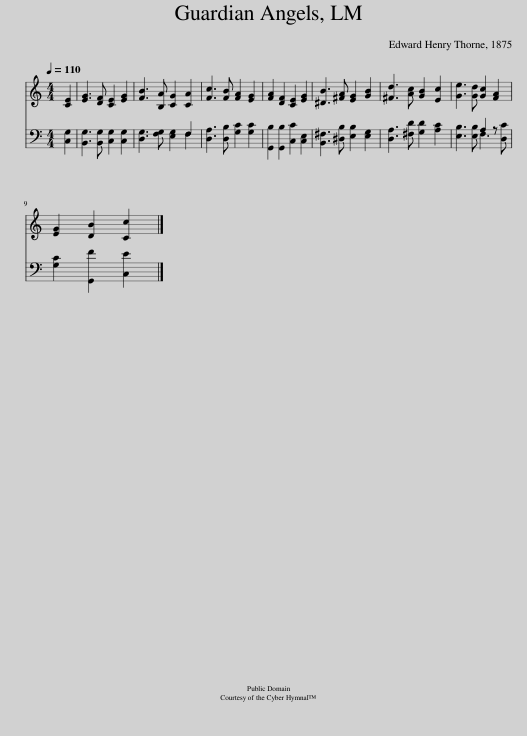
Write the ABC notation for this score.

X:1
%%score 1 ( 2 3 )
L:1/8
Q:1/4=110
M:4/4
I:linebreak $
K:C
V:1 treble
V:2 bass
V:3 bass
V:1
 [CE]2 | [EG]3 [DF] [CE]2 [EG]2 | [FB]3 [B,A] [CG]2 [CA]2 | [Fc]3 [FB] [FA]2 [EG]2 | [FA]2 [DF]2 [CE]2 [EG]2 | %5
 [^DB]3 [^FA] [EG]2 [GB]2 | [^Fd]3 [Ac] [GB]2 [Ec]2 | [Ge]3 [Gd] [Gc]2 [FA]2 |$ [EG]2 [DB]2 [Cc]2 |] %9
V:2
 [C,G,]2 | [B,,G,]3 [B,,G,] [C,G,]2 [C,G,]2 | [D,G,]3 [F,G,] [E,G,]2 F,2 | [D,A,]3 [D,B,] [G,C]2 [G,C]2 | [G,,B,]2 [G,,B,]2 [C,C]2 [C,E,]2 | %5
 [B,,^F,]3 [^D,B,] [E,B,]2 [E,G,]2 | [D,A,]3 [^F,D] [G,D]2 [A,C]2 | [E,B,]3 [E,B,] A,2 z [D,C] |$ [G,C]2 [G,,F]2 [C,E]2 |] %9
V:3
 x2 | x8 | x6 F,2 | x8 | x8 | %5
 x8 | x8 | x4 F,3 x |$ x6 |] %9
